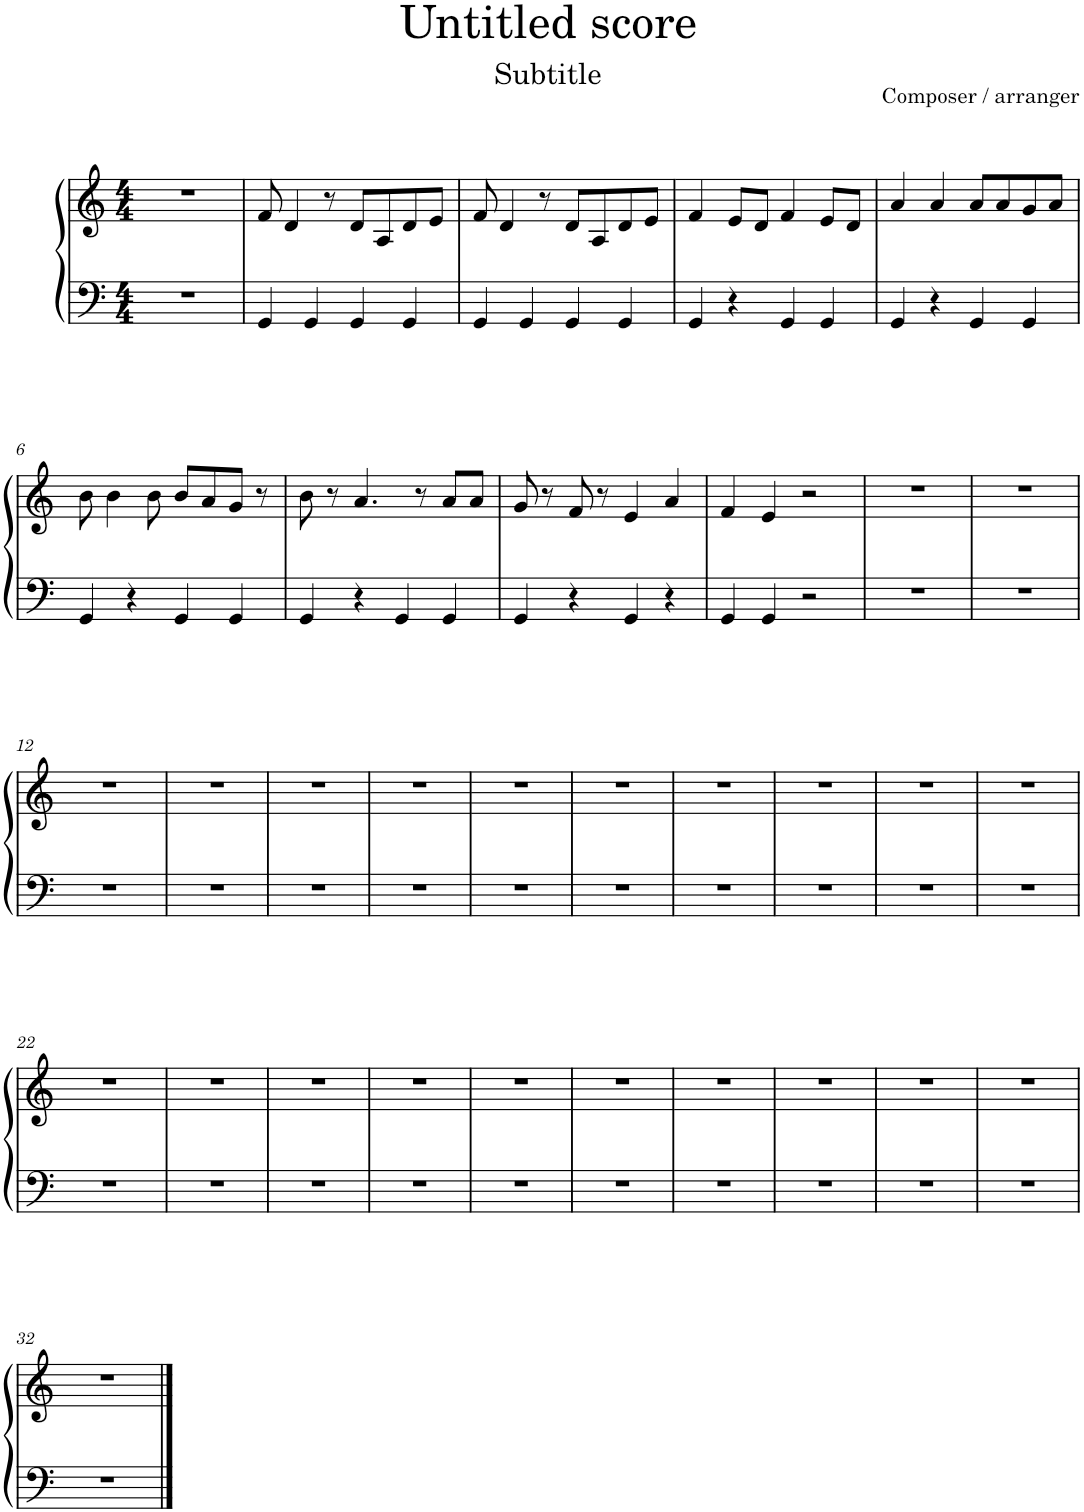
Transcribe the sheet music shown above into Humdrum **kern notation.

**kern	**kern
*part1	*part1
*staff2	*staff1
*I"Piano	*
*I'Pno.	*
*clefF4	*clefG2
*k[]	*k[]
*M4/4	*M4/4
=1	=1
1r	1r
=2	=2
4GG/	8f/
.	4d/
4GG/	.
.	8r
4GG/	8d/L
.	8A/
4GG/	8d/
.	8e/J
=3	=3
4GG/	8f/
.	4d/
4GG/	.
.	8r
4GG/	8d/L
.	8A/
4GG/	8d/
.	8e/J
=4	=4
4GG/	4f/
4r	8e/L
.	8d/J
4GG/	4f/
4GG/	8e/L
.	8d/J
=5	=5
4GG/	4a/
4r	4a/
4GG/	8a/L
.	8a/
4GG/	8g/
.	8a/J
!!LO:LB:g=z
=6	=6
4GG/	8b\
.	4b\
4r	.
.	8b\
4GG/	8b/L
.	8a/
4GG/	8g/J
.	8r
=7	=7
4GG/	8b\
.	8r
4r	4.a/
4GG/	.
.	8r
4GG/	8a/L
.	8a/J
=8	=8
4GG/	8g/
.	8r
4r	8f/
.	8r
4GG/	4e/
4r	4a/
=9	=9
4GG/	4f/
4GG/	4e/
2r	2r
=10	=10
1r	1r
=11	=11
1r	1r
!!LO:LB:g=z
=12	=12
1r	1r
=13	=13
1r	1r
=14	=14
1r	1r
=15	=15
1r	1r
=16	=16
1r	1r
=17	=17
1r	1r
=18	=18
1r	1r
=19	=19
1r	1r
=20	=20
1r	1r
=21	=21
1r	1r
!!LO:LB:g=z
=22	=22
1r	1r
=23	=23
1r	1r
=24	=24
1r	1r
=25	=25
1r	1r
=26	=26
1r	1r
=27	=27
1r	1r
=28	=28
1r	1r
=29	=29
1r	1r
=30	=30
1r	1r
=31	=31
1r	1r
!!LO:LB:g=z
=32	=32
1r	1r
==	==
*-	*-
